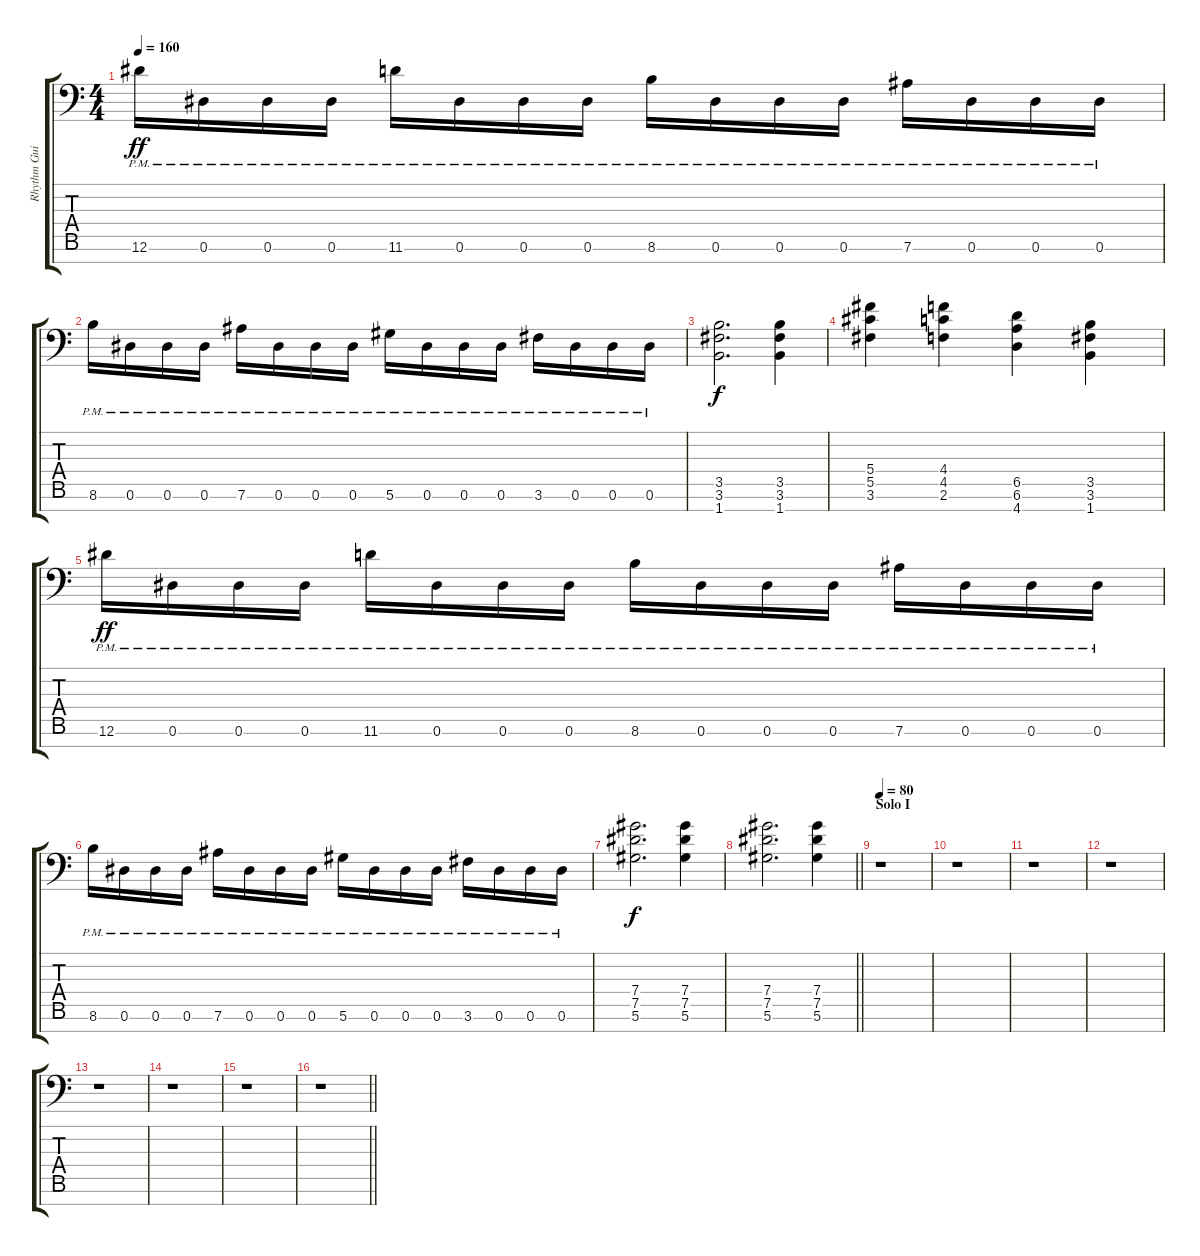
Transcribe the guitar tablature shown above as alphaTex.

\track ("Rhythm Guitar" "Rhythm Gui") {instrument distortionguitar}
\staff {score tabs}
\tuning (Eb4 Bb3 Gb3 Db3 Ab2 Eb2 Bb1) {hide}
\ts (4 4)
\tempo 160
\clef f4
\ks c
12.6{pm}.16{dy ff} 0.6{pm}.16 0.6{pm}.16 0.6{pm}.16 11.6{pm}.16 0.6{pm}.16 0.6{pm}.16 0.6{pm}.16 8.6{pm}.16 0.6{pm}.16 0.6{pm}.16 0.6{pm}.16 7.6{pm}.16 0.6{pm}.16 0.6{pm}.16 0.6{pm}.16 |
8.6{pm}.16 0.6{pm}.16 0.6{pm}.16 0.6{pm}.16 7.6{pm}.16 0.6{pm}.16 0.6{pm}.16 0.6{pm}.16 5.6{pm}.16 0.6{pm}.16 0.6{pm}.16 0.6{pm}.16 3.6{pm}.16 0.6{pm}.16 0.6{pm}.16 0.6{pm}.16 |
(3.5 3.6 1.7).2{d dy f} (3.5 3.6 1.7).4 |
(5.4 5.5 3.6).4 (4.4 4.5 2.6).4 (6.5 6.6 4.7).4 (3.5 3.6 1.7).4 |
12.6{pm}.16{dy ff} 0.6{pm}.16 0.6{pm}.16 0.6{pm}.16 11.6{pm}.16 0.6{pm}.16 0.6{pm}.16 0.6{pm}.16 8.6{pm}.16 0.6{pm}.16 0.6{pm}.16 0.6{pm}.16 7.6{pm}.16 0.6{pm}.16 0.6{pm}.16 0.6{pm}.16 |
8.6{pm}.16 0.6{pm}.16 0.6{pm}.16 0.6{pm}.16 7.6{pm}.16 0.6{pm}.16 0.6{pm}.16 0.6{pm}.16 5.6{pm}.16 0.6{pm}.16 0.6{pm}.16 0.6{pm}.16 3.6{pm}.16 0.6{pm}.16 0.6{pm}.16 0.6{pm}.16 |
(7.4 7.5 5.6).2{d dy f} (7.4 7.5 5.6).4 |
\barLineRight lightlight
(7.4 7.5 5.6).2{d} (7.4 7.5 5.6).4 |
\section ("" "Solo I")
\tempo 80
r.1 |
r.1 |
r.1 |
r.1 |
r.1 |
r.1 |
r.1 |
\barLineRight lightlight
r.1
